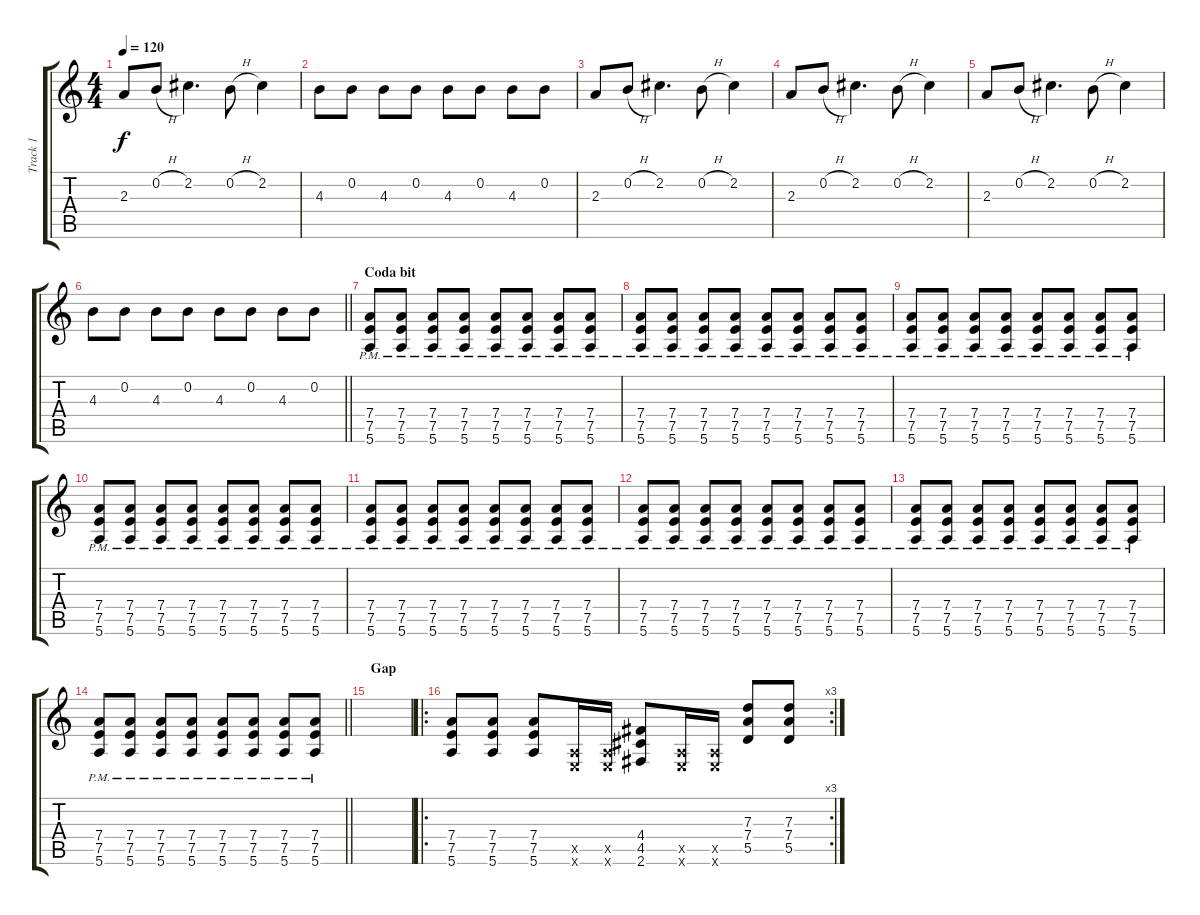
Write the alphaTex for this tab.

\track ("Track 1" "Track 1") {instrument distortionguitar}
\staff {score tabs}
\tuning (E4 B3 G3 D3 A2 E2) {hide}
\ts (4 4)
\tempo 120
\clef g2
\ks c
2.3.8{dy f} 0.2{h}.8 2.2.4{d} 0.2{h}.8 2.2.4 |
4.3.8 0.2.8 4.3.8 0.2.8 4.3.8 0.2.8 4.3.8 0.2.8 |
2.3.8 0.2{h}.8 2.2.4{d} 0.2{h}.8 2.2.4 |
2.3.8 0.2{h}.8 2.2.4{d} 0.2{h}.8 2.2.4 |
2.3.8 0.2{h}.8 2.2.4{d} 0.2{h}.8 2.2.4 |
\barLineRight lightlight
4.3.8 0.2.8 4.3.8 0.2.8 4.3.8 0.2.8 4.3.8 0.2.8 |
\section ("" "Coda bit")
(7.4{pm} 7.5{pm} 5.6{pm}).8{volume 10} (7.4{pm} 7.5{pm} 5.6{pm}).8 (7.4{pm} 7.5{pm} 5.6{pm}).8 (7.4{pm} 7.5{pm} 5.6{pm}).8 (7.4{pm} 7.5{pm} 5.6{pm}).8 (7.4{pm} 7.5{pm} 5.6{pm}).8 (7.4{pm} 7.5{pm} 5.6{pm}).8 (7.4{pm} 7.5{pm} 5.6{pm}).8 |
(7.4{pm} 7.5{pm} 5.6{pm}).8 (7.4{pm} 7.5{pm} 5.6{pm}).8 (7.4{pm} 7.5{pm} 5.6{pm}).8 (7.4{pm} 7.5{pm} 5.6{pm}).8 (7.4{pm} 7.5{pm} 5.6{pm}).8 (7.4{pm} 7.5{pm} 5.6{pm}).8 (7.4{pm} 7.5{pm} 5.6{pm}).8 (7.4{pm} 7.5{pm} 5.6{pm}).8 |
(7.4{pm} 7.5{pm} 5.6{pm}).8 (7.4{pm} 7.5{pm} 5.6{pm}).8 (7.4{pm} 7.5{pm} 5.6{pm}).8 (7.4{pm} 7.5{pm} 5.6{pm}).8 (7.4{pm} 7.5{pm} 5.6{pm}).8 (7.4{pm} 7.5{pm} 5.6{pm}).8 (7.4{pm} 7.5{pm} 5.6{pm}).8 (7.4{pm} 7.5{pm} 5.6{pm}).8 |
(7.4{pm} 7.5{pm} 5.6{pm}).8 (7.4{pm} 7.5{pm} 5.6{pm}).8 (7.4{pm} 7.5{pm} 5.6{pm}).8 (7.4{pm} 7.5{pm} 5.6{pm}).8 (7.4{pm} 7.5{pm} 5.6{pm}).8 (7.4{pm} 7.5{pm} 5.6{pm}).8 (7.4{pm} 7.5{pm} 5.6{pm}).8 (7.4{pm} 7.5{pm} 5.6{pm}).8 |
(7.4{pm} 7.5{pm} 5.6{pm}).8 (7.4{pm} 7.5{pm} 5.6{pm}).8 (7.4{pm} 7.5{pm} 5.6{pm}).8 (7.4{pm} 7.5{pm} 5.6{pm}).8 (7.4{pm} 7.5{pm} 5.6{pm}).8 (7.4{pm} 7.5{pm} 5.6{pm}).8 (7.4{pm} 7.5{pm} 5.6{pm}).8 (7.4{pm} 7.5{pm} 5.6{pm}).8 |
(7.4{pm} 7.5{pm} 5.6{pm}).8 (7.4{pm} 7.5{pm} 5.6{pm}).8 (7.4{pm} 7.5{pm} 5.6{pm}).8 (7.4{pm} 7.5{pm} 5.6{pm}).8 (7.4{pm} 7.5{pm} 5.6{pm}).8 (7.4{pm} 7.5{pm} 5.6{pm}).8 (7.4{pm} 7.5{pm} 5.6{pm}).8 (7.4{pm} 7.5{pm} 5.6{pm}).8 |
(7.4{pm} 7.5{pm} 5.6{pm}).8 (7.4{pm} 7.5{pm} 5.6{pm}).8 (7.4{pm} 7.5{pm} 5.6{pm}).8 (7.4{pm} 7.5{pm} 5.6{pm}).8 (7.4{pm} 7.5{pm} 5.6{pm}).8 (7.4{pm} 7.5{pm} 5.6{pm}).8 (7.4{pm} 7.5{pm} 5.6{pm}).8 (7.4{pm} 7.5{pm} 5.6{pm}).8 |
\barLineRight lightlight
(7.4{pm} 7.5{pm} 5.6{pm}).8 (7.4{pm} 7.5{pm} 5.6{pm}).8 (7.4{pm} 7.5{pm} 5.6{pm}).8 (7.4{pm} 7.5{pm} 5.6{pm}).8 (7.4{pm} 7.5{pm} 5.6{pm}).8 (7.4{pm} 7.5{pm} 5.6{pm}).8 (7.4{pm} 7.5{pm} 5.6{pm}).8 (7.4{pm} 7.5{pm} 5.6{pm}).8 |
\section ("" "Gap")
|
\ro
\rc 3
(7.4 7.5 5.6).8 (7.4 7.5 5.6).8 (7.4 7.5 5.6).8 (0.5{x} 0.6{x}).16 (0.5{x} 0.6{x}).16 (4.4 4.5 2.6).8 (0.5{x} 0.6{x}).16 (0.5{x} 0.6{x}).16 (7.3 7.4 5.5).8 (7.3 7.4 5.5).8
